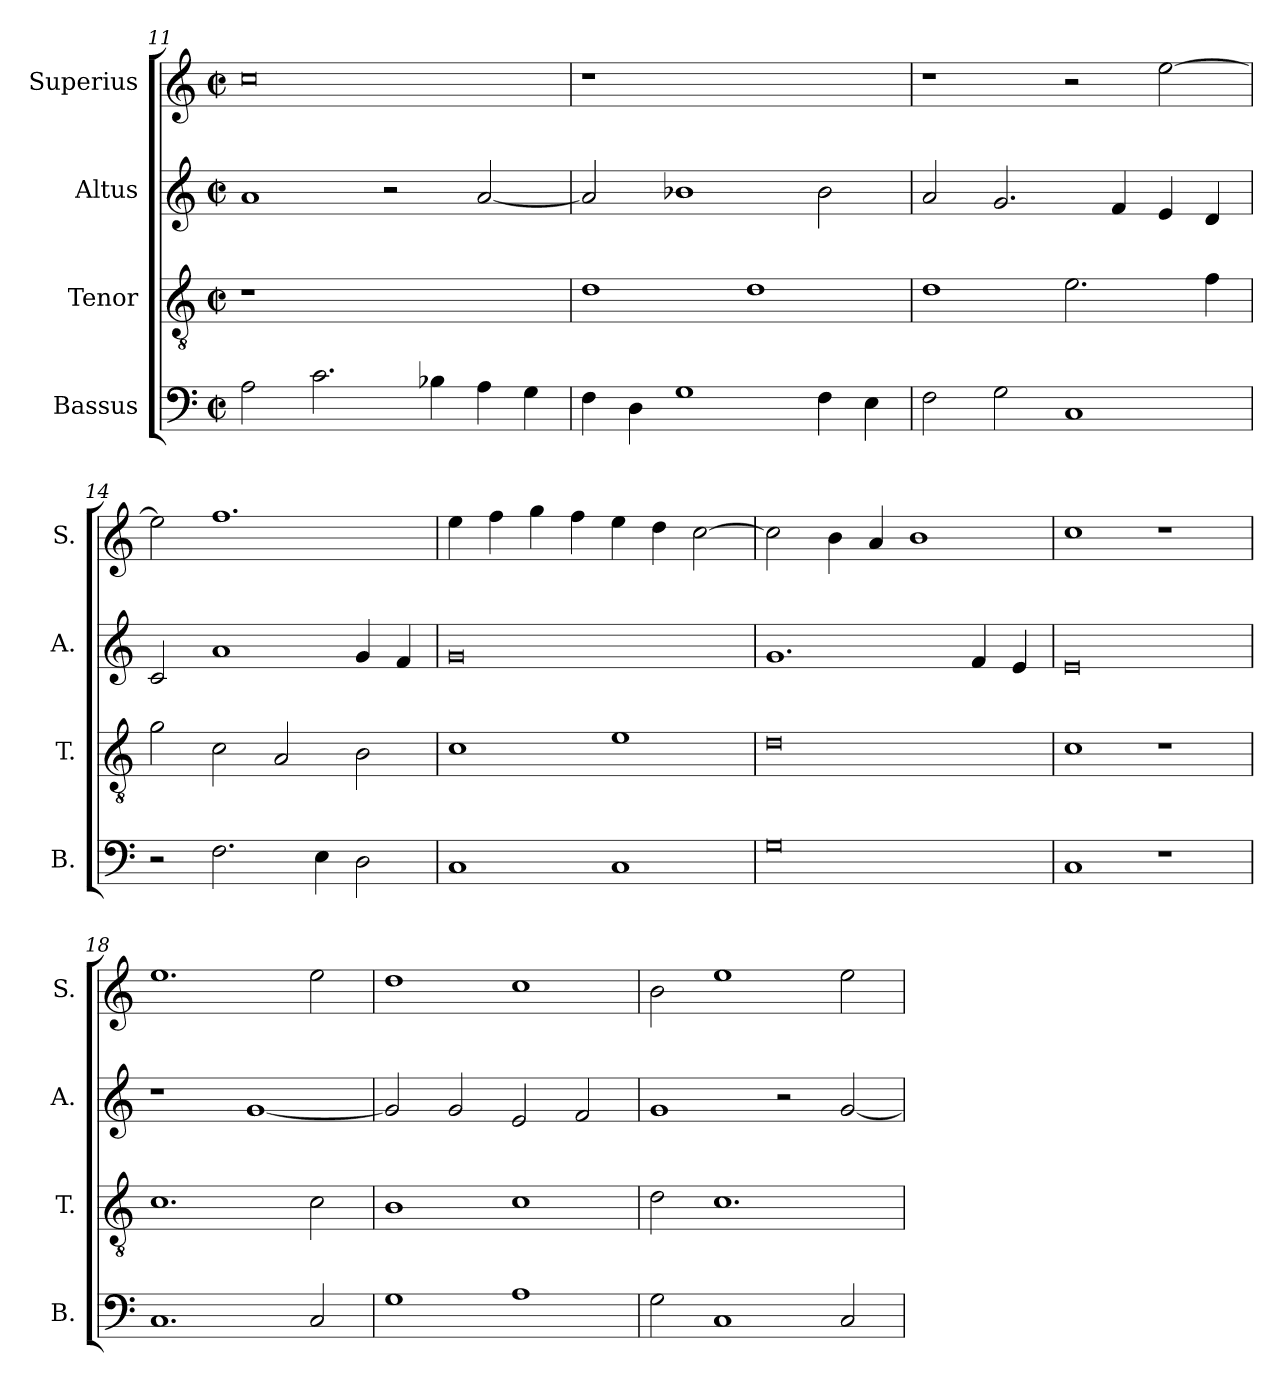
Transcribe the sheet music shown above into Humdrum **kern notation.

**kern	**kern	**kern	**kern
*part4	*part3	*part2	*part1
*staff4	*staff3	*staff2	*staff1
*I"Bassus	*I"Tenor	*I"Altus	*I"Superius
*I'B.	*I'T.	*I'A.	*I'S.
!!LO:LB:g=z
*clefF4	*clefGv2	*clefG2	*clefG2
*	*ITrd7c12	*	*
*k[]	*k[]	*k[]	*k[]
*C:	*C:	*C:	*C:
*M2/2	*M2/2	*M2/2	*M2/2
*met(c|)	*met(c|)	*met(c|)	*met(c|)
=11	=11	=11	=11
!	!LO:N:vis=1	!	!
2Ai\	1r	1ai	0cci
2.ci\	.	.	.
.	1ryy	2r	.
4B-Xi\	.	.	.
4Ai\	.	[<2ai/	.
4Gi\	.	.	.
=12	=12	=12	=12
!	!	!	!LO:N:vis=1
4Fi\	1Di	2ai/]	1r
4Di\	.	.	.
1Gi	.	1b-Xi	.
.	1Di	.	1ryy
4Fi\	.	2b-i\	.
4Ei\	.	.	.
=13	=13	=13	=13
2Fi\	1Di	2ai/	1r
2Gi\	.	2.gi/	.
1Ci	2.Ei\	.	2r
.	.	4fi/	.
.	.	4ei/	[>2eei\
.	4Fi\	4di/	.
=14	=14	=14	=14
2r	2Gi\	2ci/	2eei\]
2.Fi\	2Ci\	1ai	1.ffi
.	2AAi/	.	.
4Ei\	.	.	.
2Di\	2BBi\	4gi/	.
.	.	4fi/	.
=15	=15	=15	=15
1Ci	1Ci	0gi	4eei\
.	.	.	4ffi\
.	.	.	4ggi\
.	.	.	4ffi\
1Ci	1Ei	.	4eei\
.	.	.	4ddi\
.	.	.	[>2cci\
!!LO:PB:g=z
=16	=16	=16	=16
0Gi	0Di	1.gi	2cci\]
.	.	.	4bi\
.	.	.	4ai/
.	.	.	1bi
.	.	4fi/	.
.	.	4ei/	.
=17	=17	=17	=17
1Ci	1Ci	0ei	1cci
1r	1r	.	1r
=18	=18	=18	=18
1.Ci	1.Ci	1r	1.eei
.	.	[<1gi	.
2Ci/	2Ci\	.	2eei\
=19	=19	=19	=19
1Gi	1BBi	2gi/]	1ddi
.	.	2gi/	.
1Ai	1Ci	2ei/	1cci
.	.	2fi/	.
=20	=20	=20	=20
2Gi\	2Di\	1gi	2bi\
1Ci	1.Ci	.	1eei
.	.	2r	.
2Ci/	.	[<2gi/	2eei\
=	=	=	=
*-	*-	*-	*-
